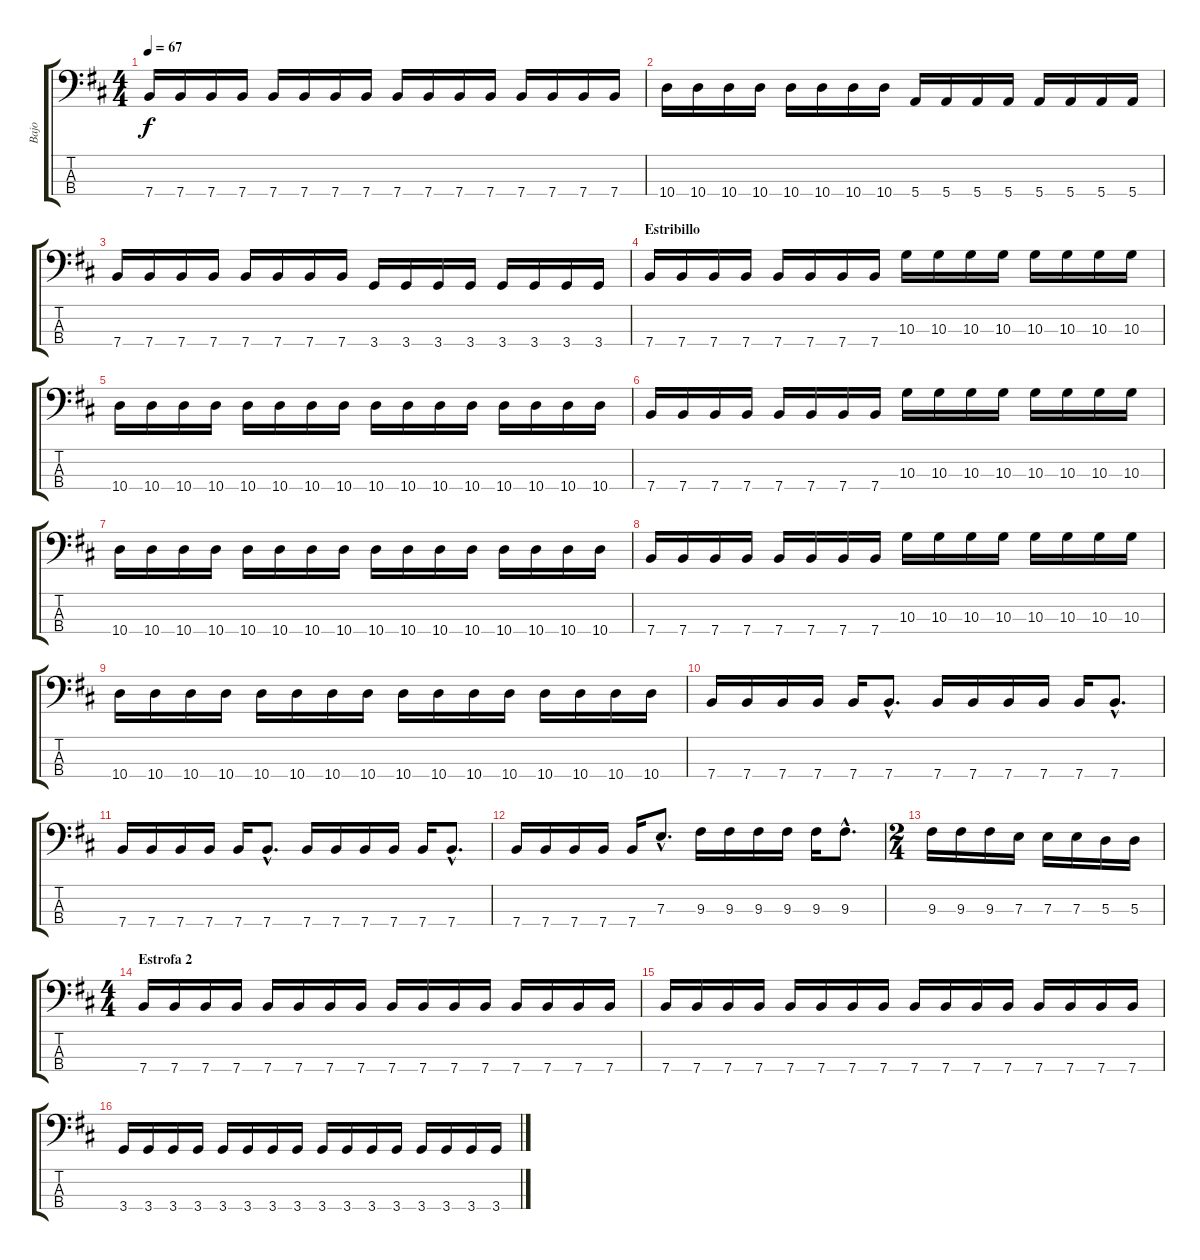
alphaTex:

\track ("Bajo" "Bajo") {instrument slapbass1}
\staff {score tabs}
\tuning (G2 D2 A1 E1) {hide}
\ts (4 4)
\tempo 67
\clef f4
\ks bminor
7.4.16{dy f} 7.4.16 7.4.16 7.4.16 7.4.16 7.4.16 7.4.16 7.4.16 7.4.16 7.4.16 7.4.16 7.4.16 7.4.16 7.4.16 7.4.16 7.4.16 |
10.4.16 10.4.16 10.4.16 10.4.16 10.4.16 10.4.16 10.4.16 10.4.16 5.4.16 5.4.16 5.4.16 5.4.16 5.4.16 5.4.16 5.4.16 5.4.16 |
7.4.16 7.4.16 7.4.16 7.4.16 7.4.16 7.4.16 7.4.16 7.4.16 3.4.16 3.4.16 3.4.16 3.4.16 3.4.16 3.4.16 3.4.16 3.4.16 |
\section ("" "Estribillo")
7.4.16 7.4.16 7.4.16 7.4.16 7.4.16 7.4.16 7.4.16 7.4.16 10.3.16 10.3.16 10.3.16 10.3.16 10.3.16 10.3.16 10.3.16 10.3.16 |
10.4.16 10.4.16 10.4.16 10.4.16 10.4.16 10.4.16 10.4.16 10.4.16 10.4.16 10.4.16 10.4.16 10.4.16 10.4.16 10.4.16 10.4.16 10.4.16 |
7.4.16 7.4.16 7.4.16 7.4.16 7.4.16 7.4.16 7.4.16 7.4.16 10.3.16 10.3.16 10.3.16 10.3.16 10.3.16 10.3.16 10.3.16 10.3.16 |
10.4.16 10.4.16 10.4.16 10.4.16 10.4.16 10.4.16 10.4.16 10.4.16 10.4.16 10.4.16 10.4.16 10.4.16 10.4.16 10.4.16 10.4.16 10.4.16 |
7.4.16 7.4.16 7.4.16 7.4.16 7.4.16 7.4.16 7.4.16 7.4.16 10.3.16 10.3.16 10.3.16 10.3.16 10.3.16 10.3.16 10.3.16 10.3.16 |
10.4.16 10.4.16 10.4.16 10.4.16 10.4.16 10.4.16 10.4.16 10.4.16 10.4.16 10.4.16 10.4.16 10.4.16 10.4.16 10.4.16 10.4.16 10.4.16 |
7.4.16 7.4.16 7.4.16 7.4.16 7.4.16 7.4{hac}.8{d} 7.4.16 7.4.16 7.4.16 7.4.16 7.4.16 7.4{hac}.8{d} |
7.4.16 7.4.16 7.4.16 7.4.16 7.4.16 7.4{hac}.8{d} 7.4.16 7.4.16 7.4.16 7.4.16 7.4.16 7.4{hac}.8{d} |
7.4.16 7.4.16 7.4.16 7.4.16 7.4.16 7.3{hac}.8{d} 9.3.16 9.3.16 9.3.16 9.3.16 9.3.16 9.3{hac}.8{d} |
\ts (2 4)
9.3.16 9.3.16 9.3.16 7.3.16 7.3.16 7.3.16 5.3.16 5.3.16 |
\ts (4 4)
\section ("" "Estrofa 2")
7.4.16 7.4.16 7.4.16 7.4.16 7.4.16 7.4.16 7.4.16 7.4.16 7.4.16 7.4.16 7.4.16 7.4.16 7.4.16 7.4.16 7.4.16 7.4.16 |
7.4.16 7.4.16 7.4.16 7.4.16 7.4.16 7.4.16 7.4.16 7.4.16 7.4.16 7.4.16 7.4.16 7.4.16 7.4.16 7.4.16 7.4.16 7.4.16 |
3.4.16 3.4.16 3.4.16 3.4.16 3.4.16 3.4.16 3.4.16 3.4.16 3.4.16 3.4.16 3.4.16 3.4.16 3.4.16 3.4.16 3.4.16 3.4.16
